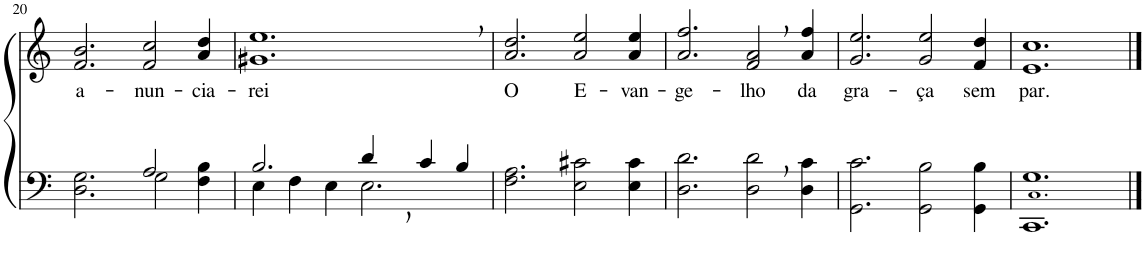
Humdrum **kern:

**kern	**kern	**text
*part2	*part1	*part1
*staff2	*staff1	*staff1
*I"Parte III e IV	*I"Parte I e II	*
!!LO:PB:g=z
*clefF4	*clefG2	*
*k[]	*k[]	*
*M6/4	*M6/4	*
=20	=20	=20
*^	*	*
!	!	!	!LO:LY:b
2.ryy	2.D\ 2.G\	2.f/ 2.b/	a-
!	!	!	!LO:LY:b
2A/	2G\	2f/ 2cc/	-nun-
!	!	!	!LO:LY:b
4ryy	4F\ 4B\	4a/ 4dd/	-cia-
=21	=21	=21	=21
!	!	!	!LO:LY:b
2.B/	4E\	1.g#X, 1.ee,	-rei
.	4F\	.	.
.	4E\	.	.
4d,/	2.E\	.	.
4c/	.	.	.
4B/	.	.	.
*v	*v	*	*
=22	=22	=22
!	!	!LO:LY:b
2.F\ 2.A\	2.a/ 2.dd/	O
!	!	!LO:LY:b
2E\ 2c#X\	2a/ 2ee/	E-
!	!	!LO:LY:b
4E\ 4c#\	4a/ 4ee/	-van-
=23	=23	=23
!	!	!LO:LY:b
2.D\ 2.d\	2.a/ 2.ff/	-ge-
!	!	!LO:LY:b
2D\, 2d\,	2f/, 2a/,	-lho
!	!	!LO:LY:b
4D\ 4c\	4a/ 4ff/	da
=24	=24	=24
!	!	!LO:LY:b
2.GG\ 2.c\	2.g/ 2.ee/	gra-
!	!	!LO:LY:b
2GG\ 2B\	2g/ 2ee/	-ça
!	!	!LO:LY:b
4GG\ 4B\	4f/ 4dd/	sem
=25	=25	=25
!	!	!LO:LY:b
1.CC 1.C! 1.G	1.e 1.cc	par.
==	==	==
*-	*-	*-
